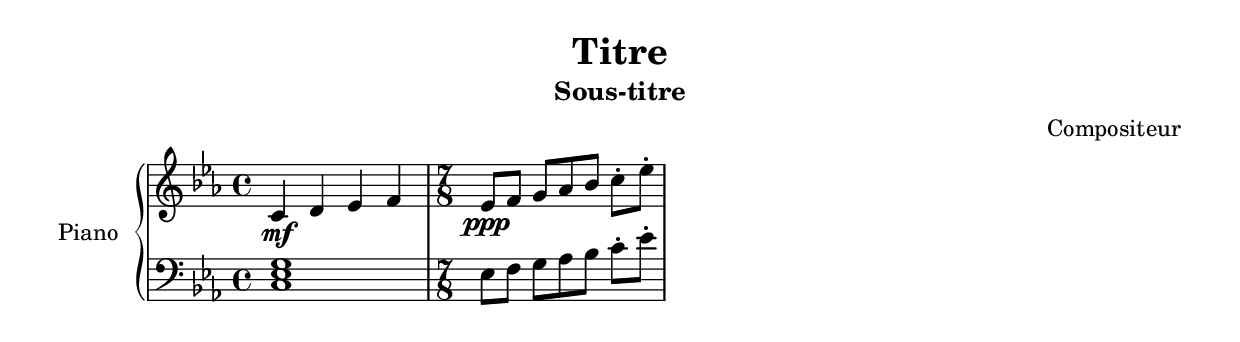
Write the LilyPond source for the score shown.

\version "2.18.2"

\header {
	   title = "Titre"
	   subtitle = "Sous-titre"
	   composer = "Compositeur"
	
	}



maindroite = \relative c'{
  
   \clef treble
   \key c \minor 
   c4\mf d ees f
   \overrideTimeSignatureSettings       % changer division des temps
    			7/8                                         % mesure
    			1/8                                         % unité de division
    			#' (2 3 2)                            % description divisions de temps
    			#' () 
   \time 7/8
   ees8\ppp f g aes bes c-. ees-.
   
}

maingauche = \relative c{
   
   \clef bass
   \key c \minor 
   <c ees g>1
   \overrideTimeSignatureSettings       % changer division des temps
    			7/8                                         % mesure
    			1/8                                         % unité de division
    			#' (2 3 2)                            % description divisions de temps
    			#' () 
   \time 7/8
   ees8 f g aes bes c-. ees-.
   
   
   
}

\score {
   \new PianoStaff <<
        \set PianoStaff.instrumentName = #"Piano"                                            
    	\new Staff \maindroite
    	\new Staff \maingauche
    	
   >>
    	
   }